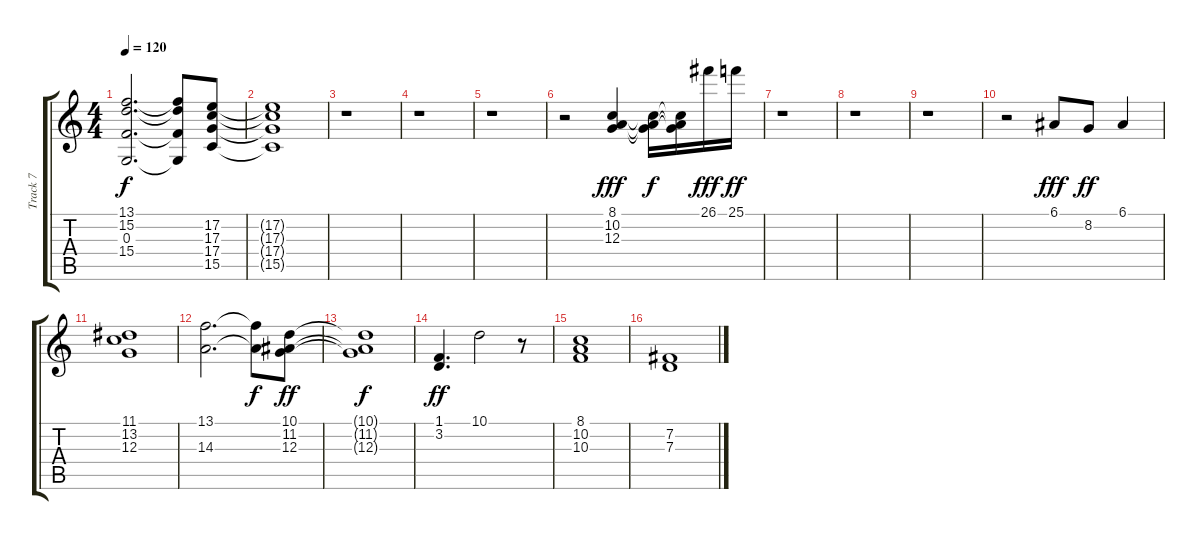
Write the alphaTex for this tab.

\track ("Track 7" "Track 7") {instrument percussiveorgan}
\staff {score tabs}
\tuning (E4 B3 G3 D3 A2 E2) {hide}
\ts (4 4)
\tempo 120
\clef g2
\ks c
(13.1 15.2 0.3 15.4).2{d dy f} (13.1{t} 15.2{t} 0.3{t} 15.4{t}).8 (17.2 17.3 17.4 15.5).8 |
(17.2{t} 17.3{t} 17.4{t} 15.5{t}).1 |
r.1 |
r.1 |
r.1 |
r.2 (8.1 10.2 12.3).4{dy fff} (8.1{t} 10.2{t} 12.3{t}).16{dy f} (8.1{t} 10.2{t} 12.3{t}).16 26.1.16{dy fff} 25.1.16{dy ff} |
r.1 |
r.1 |
r.1 |
r.2 6.1.8{dy fff} 8.2.8{dy ff} 6.1.4 |
(11.1 13.2 12.3).1 |
(13.1 14.3).2{d} (13.1{t} 14.3{t}).8{dy f} (10.1 11.2 12.3).8{dy ff} |
(10.1{t} 11.2{t} 12.3{t}).1{dy f} |
(1.1 3.2).4{d dy ff} 10.1.2 r.8 |
(8.1 10.2 10.3).1 |
(7.2 7.3).1
